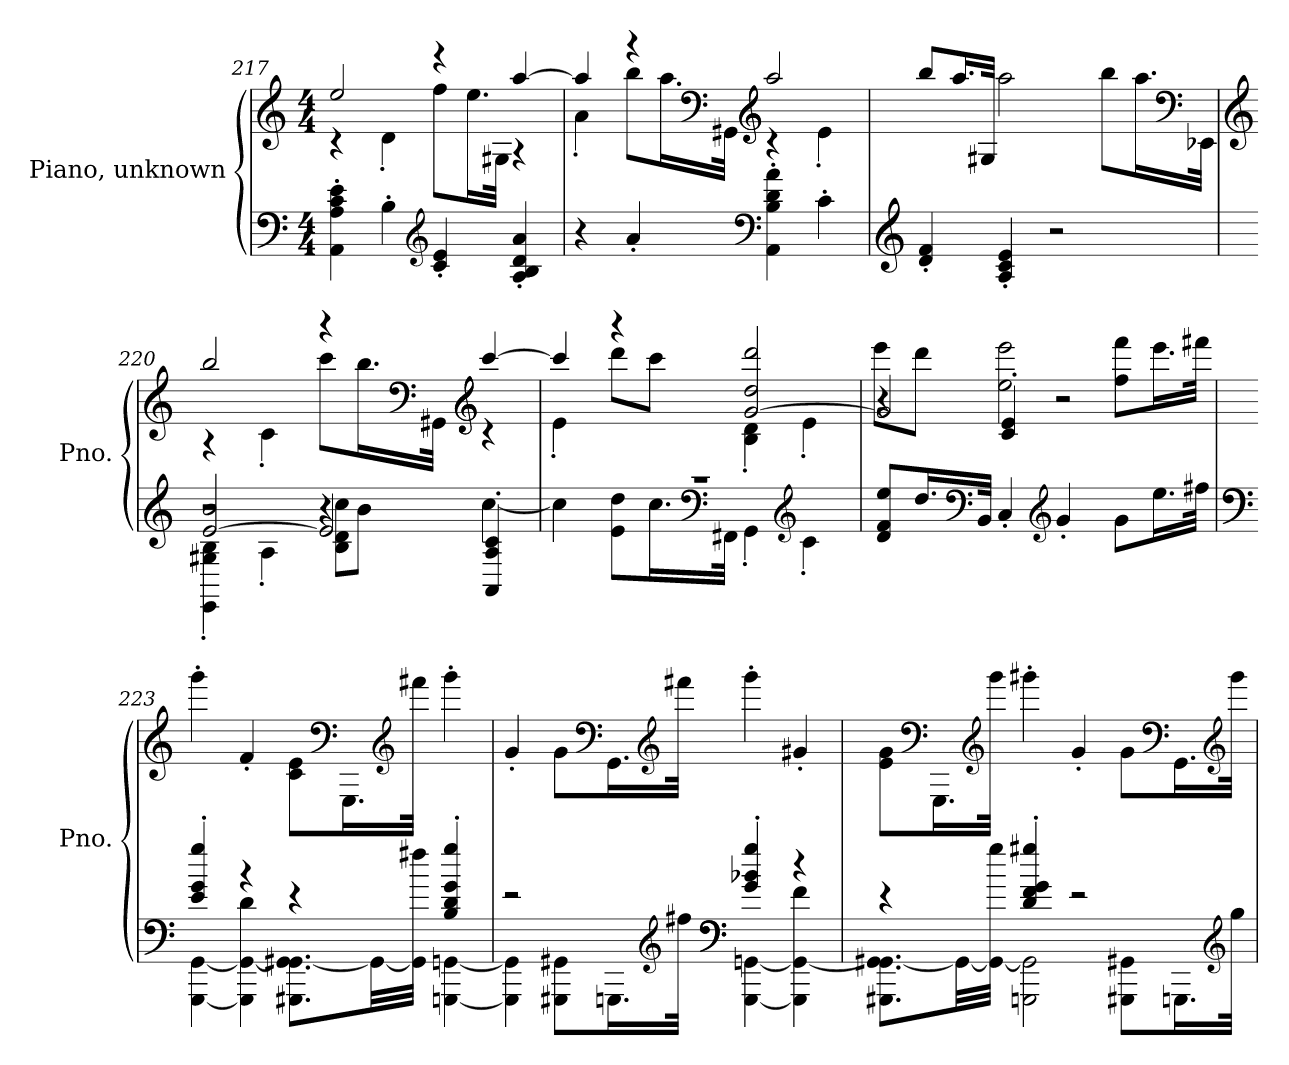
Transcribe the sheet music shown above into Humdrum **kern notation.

**kern	**kern
*part1	*part1
*staff2	*staff1
*I"Piano, unknown	*
*I'Pno.	*
*clefF4	*clefG2
*k[]	*k[]
*M4/4	*M4/4
=217	=217
*	*^
4AA\' 4A\' 4c\' 4e\'	2ee/	4r
4B'\	.	4d'\
*clefG2	*	*
4c/' 4e/'	4r	8ff\L
.	.	16.ee\L
.	.	32G#X\JJk
4A/' 4B/' 4d/' 4a/'	[4aa/	4r
!!LO:LB:g=z	!!
=218	=218	=218
4r	4aa/]	4a'\
4a'/	4r	8bb\L
.	.	16.aa\L
*	*clefF4	*
.	.	32GG#X\JJk
*clefF4	*clefG2	*
4AA\' 4B\' 4d\' 4a\'	2aa/	4r
4c'\	.	4e'\
*	*v	*v
=219	=219
*clefG2	*
4d/' 4f/'	8bb/L
.	16.aa/L
.	32G#X/JJk
4A/' 4c/' 4e/'	2aa\
2r	.
.	8bb\L
.	16.aa\L
*	*clefF4
.	32EE-X\JJk
=220	=220
*	*clefG2
*^	*^
*	*^	*	*
[2e/ 2b/	4EE\' 4G#X\' 4B\'	2r	2bb/	4r
.	4A'\	.	.	4c'\
2e/]	8B\ 8d\ 8cc\L	4r	4r	8ccc\L
.	8b\J	.	.	16.bb\L
*	*	*	*clefF4	*
.	.	.	.	32GG#X\JJk
*	*	*	*clefG2	*
.	[4cc\	4AA/' 4A/' 4c/'	[4ccc/	4r
*	*v	*v	*	*
!!LO:LB:g=z	!!
=221	=221	=221	=221
1r	4cc\]	4ccc/]	4e'\
.	8e\ 8dd\L	4r	8ddd\L
.	16.cc\L	.	8ccc\J
*clefF4	*	*	*
.	32FF#X\JJk	.	.
.	4GG'\	[2g/ 2dd/ 2ddd/	4B\' 4d\'
*clefG2	*	*	*
.	4c'\	.	4e'\
*v	*v	*	*
=222	=222	=222
*	*	*^
8d/ 8f/ 8ee/L	2g/]	8eee\L	4r
16.dd/L	.	8ddd\J	.
*clefF4	*	*	*
32BB/JJk	.	.	.
4C'/	.	2ee\ 2eee\	4c/' 4e/'
*clefG2	*	*	*
4g'/	2r	.	2r
8g\L	.	8ff\ 8fff\L	.
16.ee\L	.	16.eee\L	.
32ff#X\JJk	.	32fff#X\JJk	.
*	*v	*v	*v
=223	=223
*clefF4	*
*^	*
4e/' 4g/' 4gg/'	[4GGG\ [4GG\	4ggg'\
4r	4GGG\] 4GG\_ 4d\	4f'/
4r	8.GGG#X\ 8.GG\_ 8.GG#X\L	8c\ 8e\L
*	*	*clefF4
.	.	16.GGG\L
.	32GG\LL_	.
*	*	*clefG2
.	32GG\] 32ff#X\JJJ	32fff#X\JJk
4B/' 4d/' 4g/' 4gg/'	[4GGGn\ [4GGn\	4ggg'\
!!LO:LB:g=z
=224	=224	=224
2r	4GGG\] 4GG\]	4g'/
.	8GGG#X\ 8GG#X\L	8g\L
*	*	*clefF4
.	16.GGGn\L	16.GG\L
*clefG2	*	*clefG2
.	32ff#X\JJk	32fff#X\JJk
*clefF4	*	*
4g/' 4b-X/' 4gg/'	[4GGG\ [4GGn\	4ggg'\
4r	4GGG\] 4GG\_ 4f\	4g#X'/
=225	=225	=225
4r	8.GGG#X\ 8.GG\_ 8.GG#X\L	8e\ 8g\L
*	*	*clefF4
.	.	16.GGG\L
.	32GG\LL_	.
*	*	*clefG2
.	32GG\_ 32gg\JJJ	32ggg\JJk
4d/' 4f/' 4g/' 4gg#X/'	2GGGn\ 2GG\]	4ggg#X'\
2r	.	4g'/
.	8GGG#X\ 8GG#X\L	8g\L
*	*	*clefF4
.	16.GGGn\L	16.GG\L
*clefG2	*	*clefG2
.	32gg#\JJk	32ggg#\JJk
*v	*v	*
=	=
*-	*-
